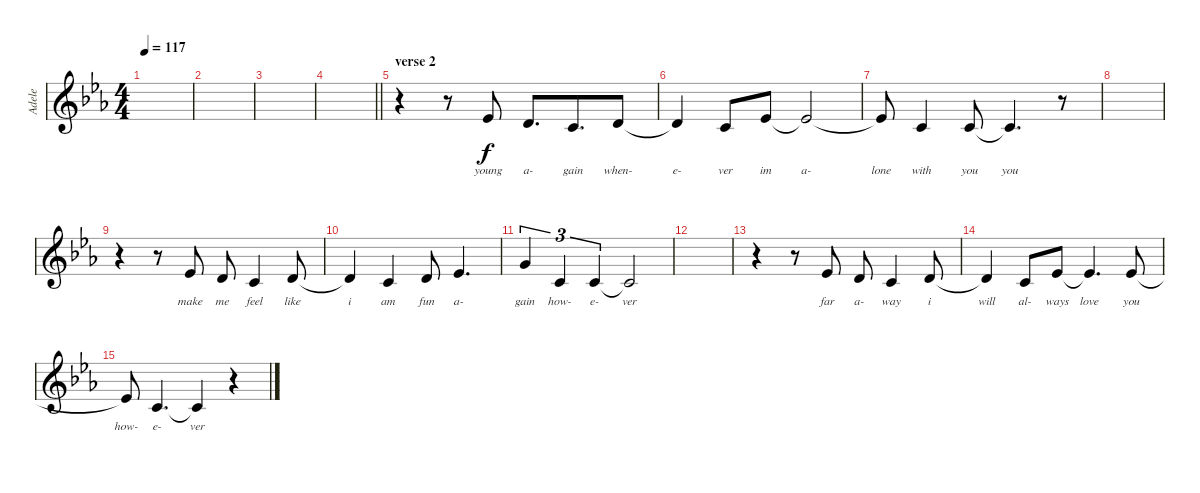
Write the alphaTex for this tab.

\track ("Adele" "Adele") {instrument synthvoice}
\staff {score}
\tuning (E5 B4 G4 D4 A3 E3) {hide}
\ts (4 4)
\tempo 117
\clef g2
\ks cminor
|
|
|
\barLineRight lightlight
|
\section ("" "verse 2")
r.4 r.8 1.4.8{lyrics (0 "young") lyrics (1 "") lyrics (2 "") lyrics (3 "") lyrics (4 "")} 0.4.8{d lyrics (0 "a-") lyrics (1 "") lyrics (2 "") lyrics (3 "") lyrics (4 "")} 3.5.8{d lyrics (0 "gain") lyrics (1 "") lyrics (2 "") lyrics (3 "") lyrics (4 "") beam merge} 0.4.8{lyrics (0 "when-") lyrics (1 "") lyrics (2 "") lyrics (3 "") lyrics (4 "")} |
0.4{t}.4{lyrics (0 "e-") lyrics (1 "") lyrics (2 "") lyrics (3 "") lyrics (4 "")} 3.5.8{lyrics (0 "ver") lyrics (1 "") lyrics (2 "") lyrics (3 "") lyrics (4 "")} 1.4.8{lyrics (0 "im") lyrics (1 "") lyrics (2 "") lyrics (3 "") lyrics (4 "")} 1.4{t}.2{lyrics (0 "a-") lyrics (1 "") lyrics (2 "") lyrics (3 "") lyrics (4 "")} |
1.4{t}.8{lyrics (0 "lone") lyrics (1 "") lyrics (2 "") lyrics (3 "") lyrics (4 "")} 3.5.4{lyrics (0 "with") lyrics (1 "") lyrics (2 "") lyrics (3 "") lyrics (4 "")} 3.5.8{lyrics (0 "you") lyrics (1 "") lyrics (2 "") lyrics (3 "") lyrics (4 "")} 3.5{t}.4{d lyrics (0 "you") lyrics (1 "") lyrics (2 "") lyrics (3 "") lyrics (4 "")} r.8 |
|
r.4 r.8 1.4.8{lyrics (0 "make") lyrics (1 "") lyrics (2 "") lyrics (3 "") lyrics (4 "")} 0.4.8{lyrics (0 "me") lyrics (1 "") lyrics (2 "") lyrics (3 "") lyrics (4 "")} 3.5.4{lyrics (0 "feel") lyrics (1 "") lyrics (2 "") lyrics (3 "") lyrics (4 "")} 0.4.8{lyrics (0 "like") lyrics (1 "") lyrics (2 "") lyrics (3 "") lyrics (4 "")} |
0.4{t}.4{lyrics (0 "i") lyrics (1 "") lyrics (2 "") lyrics (3 "") lyrics (4 "")} 3.5.4{lyrics (0 "am") lyrics (1 "") lyrics (2 "") lyrics (3 "") lyrics (4 "")} 0.4.8{lyrics (0 "fun") lyrics (1 "") lyrics (2 "") lyrics (3 "") lyrics (4 "")} 1.4.4{d lyrics (0 "a-") lyrics (1 "") lyrics (2 "") lyrics (3 "") lyrics (4 "")} |
0.3.4{tu (3 2) lyrics (0 "gain") lyrics (1 "") lyrics (2 "") lyrics (3 "") lyrics (4 "")} 3.5.4{tu (3 2) lyrics (0 "how-") lyrics (1 "") lyrics (2 "") lyrics (3 "") lyrics (4 "")} 3.5.4{tu (3 2) lyrics (0 "e-") lyrics (1 "") lyrics (2 "") lyrics (3 "") lyrics (4 "")} 3.5{t}.2{lyrics (0 "ver") lyrics (1 "") lyrics (2 "") lyrics (3 "") lyrics (4 "")} |
|
r.4 r.8 1.4.8{lyrics (0 "far") lyrics (1 "") lyrics (2 "") lyrics (3 "") lyrics (4 "")} 0.4.8{lyrics (0 "a-") lyrics (1 "") lyrics (2 "") lyrics (3 "") lyrics (4 "")} 3.5.4{lyrics (0 "way") lyrics (1 "") lyrics (2 "") lyrics (3 "") lyrics (4 "")} 0.4.8{lyrics (0 "i") lyrics (1 "") lyrics (2 "") lyrics (3 "") lyrics (4 "")} |
0.4{t}.4{lyrics (0 "will") lyrics (1 "") lyrics (2 "") lyrics (3 "") lyrics (4 "")} 3.5.8{lyrics (0 "al-") lyrics (1 "") lyrics (2 "") lyrics (3 "") lyrics (4 "")} 1.4.8{lyrics (0 "ways") lyrics (1 "") lyrics (2 "") lyrics (3 "") lyrics (4 "")} 1.4{t}.4{d lyrics (0 "love") lyrics (1 "") lyrics (2 "") lyrics (3 "") lyrics (4 "")} 1.4.8{lyrics (0 "you") lyrics (1 "") lyrics (2 "") lyrics (3 "") lyrics (4 "")} |
1.4{t}.8{lyrics (0 "how-") lyrics (1 "") lyrics (2 "") lyrics (3 "") lyrics (4 "")} 3.5.4{d lyrics (0 "e-") lyrics (1 "") lyrics (2 "") lyrics (3 "") lyrics (4 "")} 3.5{t}.4{lyrics (0 "ver") lyrics (1 "") lyrics (2 "") lyrics (3 "") lyrics (4 "")} r.4
